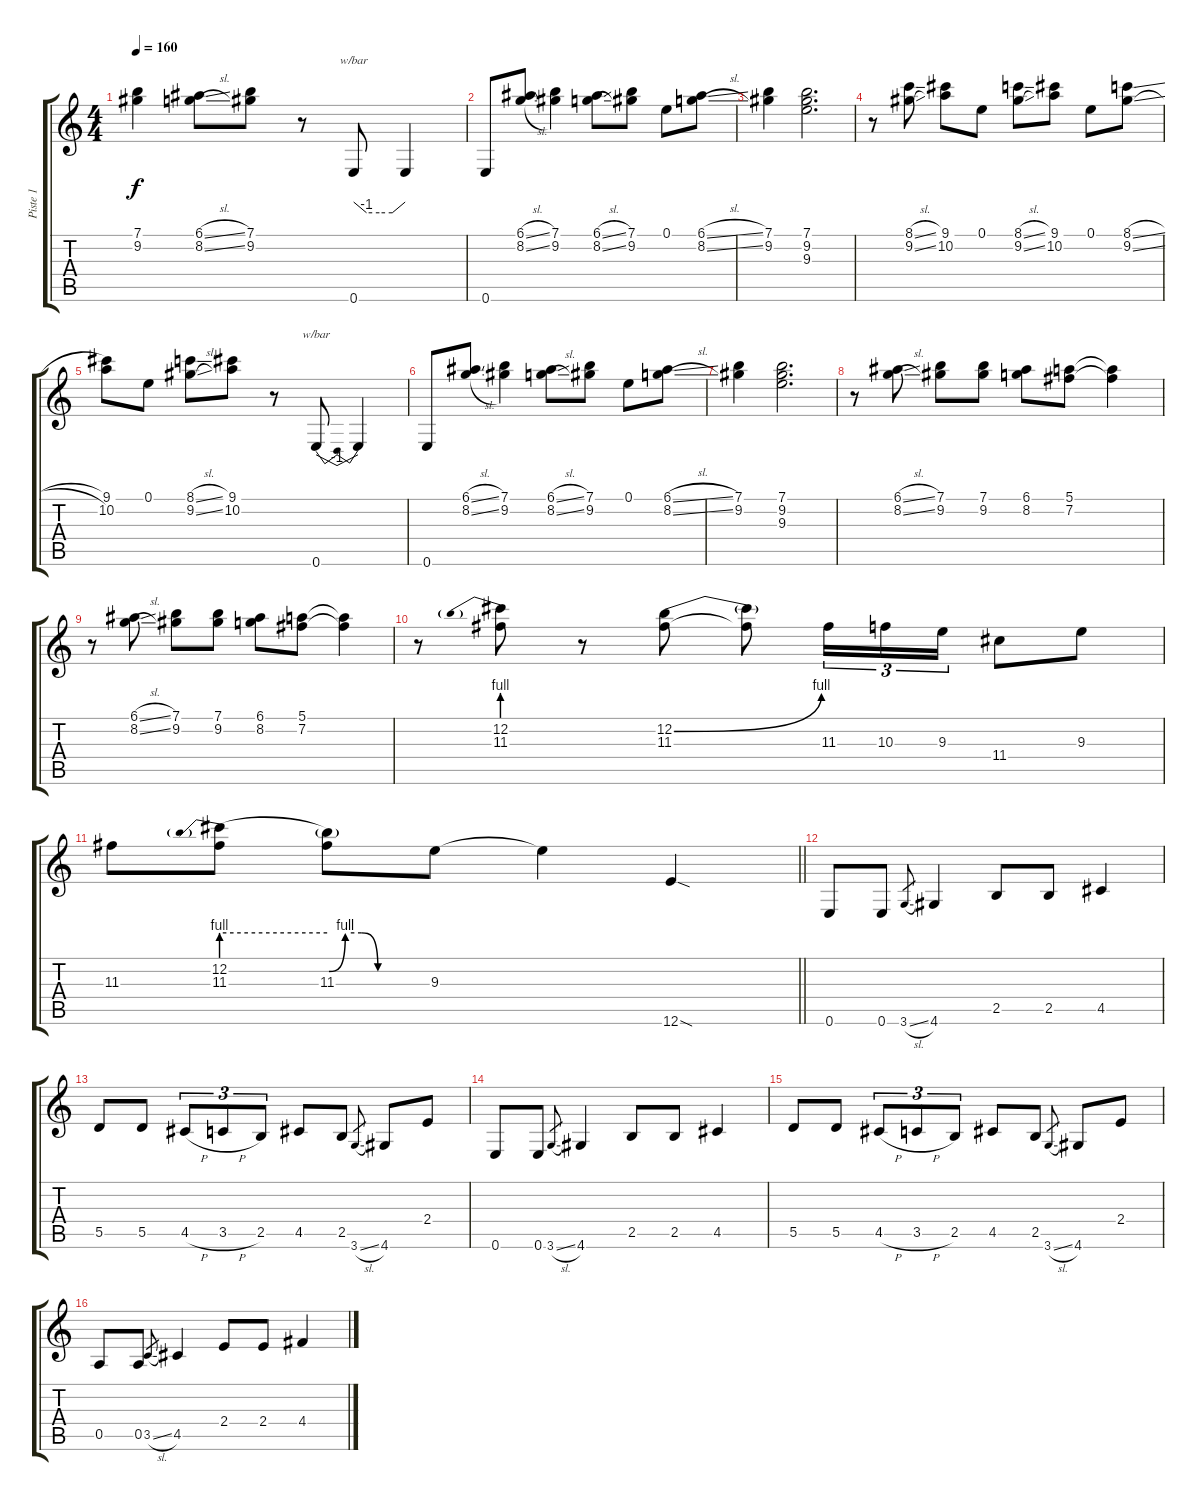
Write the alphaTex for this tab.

\track ("Piste 1" "Piste 1") {instrument electricguitarjazz}
\staff {score tabs}
\tuning (E4 B3 G3 D3 A2 E2) {hide}
\ts (4 4)
\tempo 160
\clef g2
\ks c
(7.1 9.2).4{dy f} (6.1{sl} 8.2{sl}).8 (7.1 9.2).8 r.8 0.6.8{tbe (custom default 0 0 15 -4 30 -4 45 -4 60 0)} 0.6{t}.4 |
0.6.8 (6.1{sl} 8.2{sl}).8 (7.1 9.2).4 (6.1{sl} 8.2{sl}).8 (7.1 9.2).8 0.1.8 (6.1{sl} 8.2{sl}).8 |
(7.1 9.2).4 (7.1 9.2 9.3).2{d} |
r.8 (8.1{sl} 9.2{sl}).8 (9.1 10.2).8 0.1.8 (8.1{sl} 9.2{sl}).8 (9.1 10.2).8 0.1.8 (8.1{sl} 9.2{sl}).8 |
(9.1 10.2).8 0.1.8 (8.1{sl} 9.2{sl}).8 (9.1 10.2).8 r.8 0.6.8{tbe (dip default 0 0 15 -4 44 -4 60 0)} 0.6{t}.4 |
0.6.8 (6.1{sl} 8.2{sl}).8 (7.1 9.2).4 (6.1{sl} 8.2{sl}).8 (7.1 9.2).8 0.1.8 (6.1{sl} 8.2{sl}).8 |
(7.1 9.2).4 (7.1 9.2 9.3).2{d} |
r.8 (6.1{sl} 8.2{sl}).8 (7.1 9.2).8 (7.1 9.2).8 (6.1 8.2).8 (5.1 7.2).8 (5.1{t} 7.2{t}).4 |
r.8 (6.1{sl} 8.2{sl}).8 (7.1 9.2).8 (7.1 9.2).8 (6.1 8.2).8 (5.1 7.2).8 (5.1{t} 7.2{t}).4 |
r.8 (12.2{be (prebend 0 4 60 4)} 11.3).8 r.8 (12.2{be (bend 0 0 60 4)} 11.3).8 (12.2{t} 11.3{t}).8 11.3.16{tu (3 2)} 10.3.16{tu (3 2)} 9.3.16{tu (3 2)} 11.4.8 9.3.8 |
\barLineRight lightlight
11.3.8 (12.2{be (prebend 0 4 60 4)} 11.3).8 (12.2{be (custom 0 0 10 4 20 4 30 0 60 0) t} 11.3).8 9.3.8 9.3{t}.4 12.6{sod}.4 |
0.6.8 0.6.8 3.6{sl}.8{gr} 4.6.4 2.5.8 2.5.8 4.5.4 |
5.5.8 5.5.8 4.5{h}.8{tu (3 2)} 3.5{h}.8{tu (3 2)} 2.5.8{tu (3 2)} 4.5.8 2.5.8 3.6{sl}.8{gr} 4.6.8 2.4.8 |
0.6.8 0.6.8 3.6{sl}.8{gr} 4.6.4 2.5.8 2.5.8 4.5.4 |
5.5.8 5.5.8 4.5{h}.8{tu (3 2)} 3.5{h}.8{tu (3 2)} 2.5.8{tu (3 2)} 4.5.8 2.5.8 3.6{sl}.8{gr} 4.6.8 2.4.8 |
0.5.8 0.5.8 3.5{sl}.8{gr} 4.5.4 2.4.8 2.4.8 4.4.4
